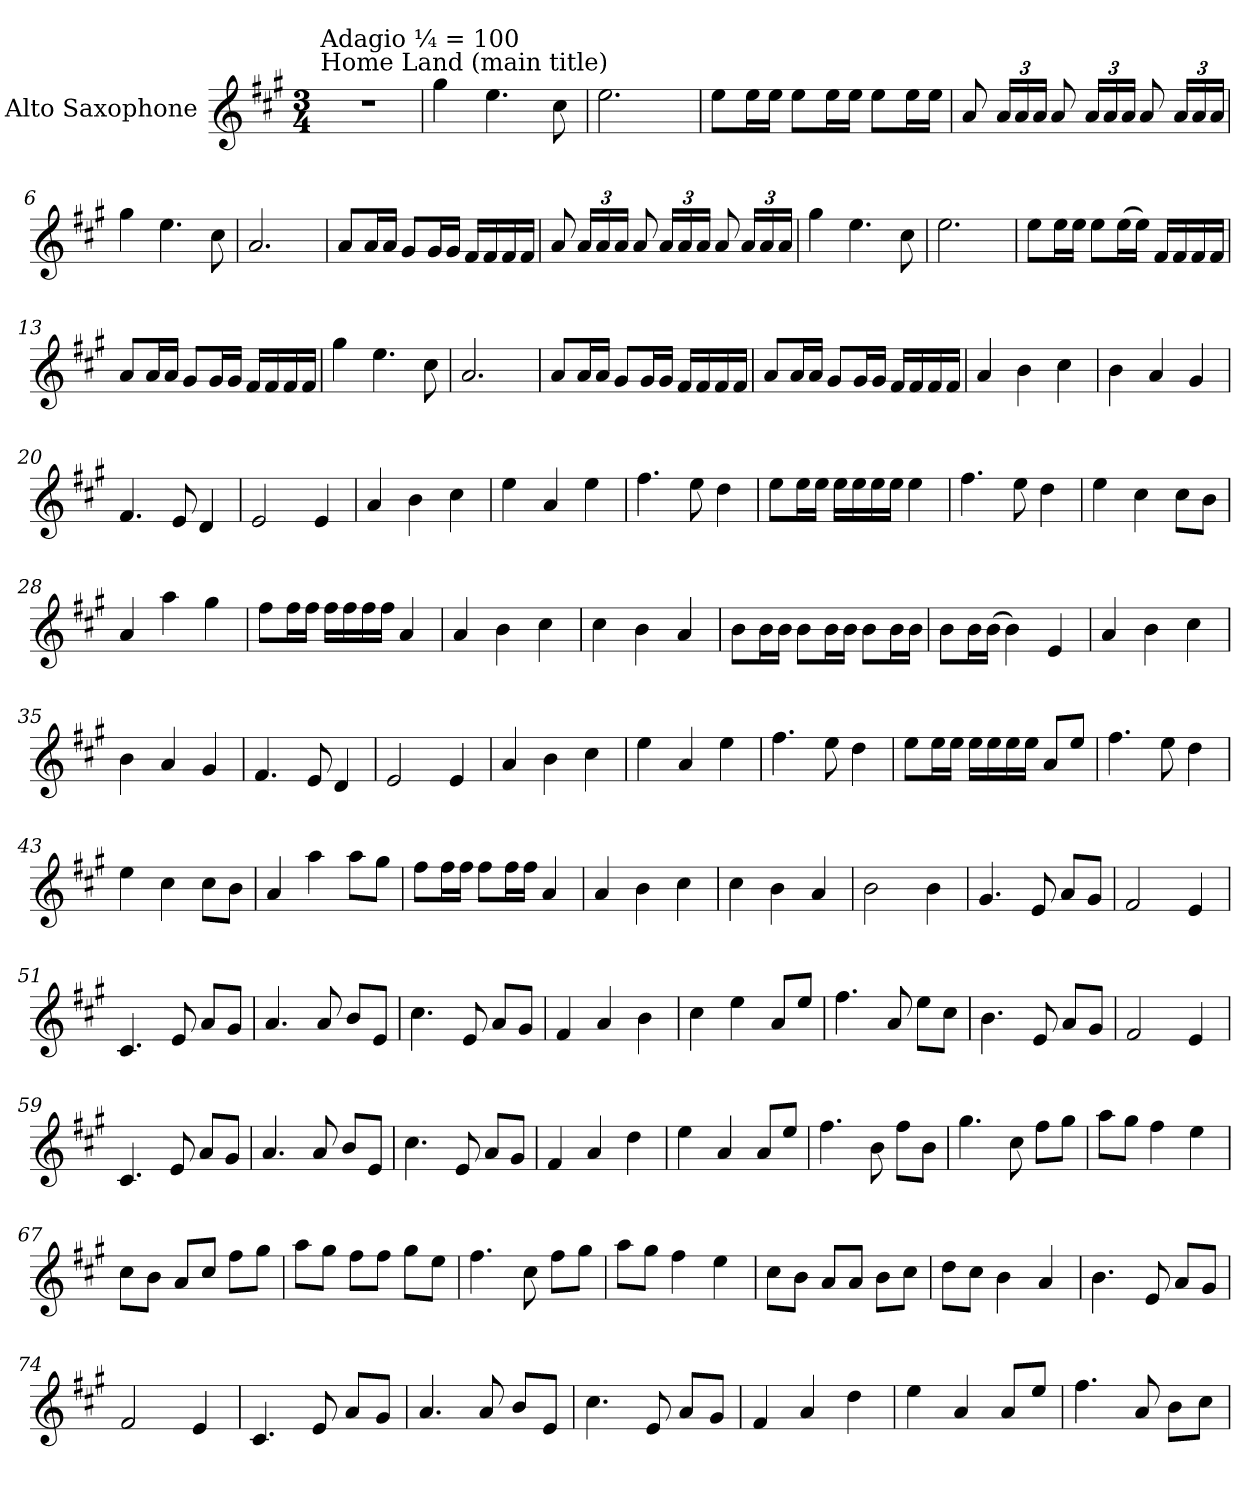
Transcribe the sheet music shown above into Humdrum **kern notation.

**kern
*part1
*staff1
*I"Alto Saxophone
*I'A. Sax.
*clefG2
*ITrd5c9
*k[]
*C:
*M3/4
=1
!LO:TX:a:t=Adagio ¼ = 100\nHome Land (main title)
2.r
=2
4b\
4.g\
8e\
=3
2.g\
=4
8g\L
16g\L
16g\JJ
8g\L
16g\L
16g\JJ
8g\L
16g\L
16g\JJ
=5
8c/
*Xbrackettup
24c/LL
24c/
24c/JJ
8c/
24c/LL
24c/
24c/JJ
8c/
24c/LL
24c/
24c/JJ
!!LO:LB:g=z
=6
4b\
4.g\
8e\
=7
2.c/
=8
8c/L
16c/L
16c/JJ
8B/L
16B/L
16B/JJ
16A/LL
16A/
16A/
16A/JJ
=9
8c/
24c/LL
24c/
24c/JJ
8c/
24c/LL
24c/
24c/JJ
8c/
24c/LL
24c/
24c/JJ
=10
4b\
4.g\
8e\
=11
2.g\
!!LO:LB:g=z
=12
8g\L
16g\L
16g\JJ
8g\L
(16g\L
16g\JJ)
16A/LL
16A/
16A/
16A/JJ
=13
8c/L
16c/L
16c/JJ
8B/L
16B/L
16B/JJ
16A/LL
16A/
16A/
16A/JJ
=14
4b\
4.g\
8e\
=15
2.c/
=16
8c/L
16c/L
16c/JJ
8B/L
16B/L
16B/JJ
16A/LL
16A/
16A/
16A/JJ
!!LO:LB:g=z
=17
8c/L
16c/L
16c/JJ
8B/L
16B/L
16B/JJ
16A/LL
16A/
16A/
16A/JJ
=18
4c/
4d\
4e\
=19
4d\
4c/
4B/
=20
4.A/
8G/
4F/
=21
2G/
4G/
=22
4c/
4d\
4e\
=23
4g\
4c/
4g\
=24
4.a\
8g\
4f\
!!LO:LB:g=z
=25
8g\L
16g\L
16g\JJ
16g\LL
16g\
16g\
16g\JJ
4g\
=26
4.a\
8g\
4f\
=27
4g\
4e\
8e\L
8d\J
=28
4c/
4cc\
4b\
=29
8a\L
16a\L
16a\JJ
16a\LL
16a\
16a\
16a\JJ
4c/
=30
4c/
4d\
4e\
=31
4e\
4d\
4c/
!!LO:LB:g=z
=32
8d\L
16d\L
16d\JJ
8d\L
16d\L
16d\JJ
8d\L
16d\L
16d\JJ
=33
8d\L
16d\L
(16d\JJ
4d\)
4G/
=34
4c/
4d\
4e\
=35
4d\
4c/
4B/
=36
4.A/
8G/
4F/
=37
2G/
4G/
=38
4c/
4d\
4e\
=39
4g\
4c/
4g\
!!LO:LB:g=z
=40
4.a\
8g\
4f\
=41
8g\L
16g\L
16g\JJ
16g\LL
16g\
16g\
16g\JJ
8c/L
8g/J
=42
4.a\
8g\
4f\
=43
4g\
4e\
8e\L
8d\J
=44
4c/
4cc\
8cc\L
8b\J
=45
8a\L
16a\L
16a\JJ
8a\L
16a\L
16a\JJ
4c/
=46
4c/
4d\
4e\
!!LO:LB:g=z
=47
4e\
4d\
4c/
=48
2d\
4d\
=49
4.B/
8G/
8c/L
8B/J
=50
2A/
4G/
=51
4.E/
8G/
8c/L
8B/J
=52
4.c/
8c/
8d/L
8G/J
=53
4.e\
8G/
8c/L
8B/J
=54
4A/
4c/
4d\
!!LO:LB:g=z
=55
4e\
4g\
8c/L
8g/J
=56
4.a\
8c/
8g\L
8e\J
=57
4.d\
8G/
8c/L
8B/J
=58
2A/
4G/
=59
4.E/
8G/
8c/L
8B/J
=60
4.c/
8c/
8d/L
8G/J
=61
4.e\
8G/
8c/L
8B/J
=62
4A/
4c/
4f\
!!LO:PB:g=z
=63
4g\
4c/
8c/L
8g/J
=64
4.a\
8d\
8a\L
8d\J
=65
4.b\
8e\
8a\L
8b\J
=66
8cc\L
8b\J
4a\
4g\
=67
8e\L
8d\J
8c/L
8e/J
8a\L
8b\J
=68
8cc\L
8b\J
8a\L
8a\J
8b\L
8g\J
=69
4.a\
8e\
8a\L
8b\J
!!LO:LB:g=z
=70
8cc\L
8b\J
4a\
4g\
=71
8e\L
8d\J
8c/L
8c/J
8d\L
8e\J
=72
8f\L
8e\J
4d\
4c/
=73
4.d\
8G/
8c/L
8B/J
=74
2A/
4G/
=75
4.E/
8G/
8c/L
8B/J
=76
4.c/
8c/
8d/L
8G/J
!!LO:LB:g=z
=77
4.e\
8G/
8c/L
8B/J
=78
4A/
4c/
4f\
=79
4g\
4c/
8c/L
8g/J
=80
4.a\
8c/
8d\L
8e\J
=
*-
